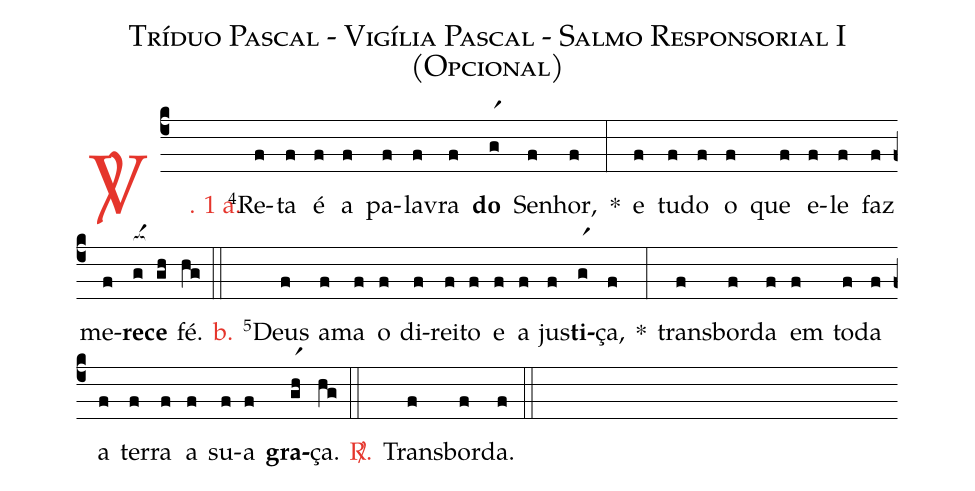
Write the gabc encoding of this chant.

name: Tríduo Pascal - Vigília Pascal - Salmo Responsorial I (Opcional);
%%
(c4)

<c><sp>V/</sp>. 1 a.</c>() <v>\VSup{4}</v>Re(f)ta(f) é(f) a(f) pa(f)la(f)vra(f) <b>do</b>(gr1) Se(f)nhor,(f) *(:)
e(f) tu(f)do(f) o(f) que(f) e(f)le(f) faz(f) me(f)<b>re</b>(g[ocba:1{])<b>ce</b>(gh[ocba:0}]) fé.(hg)

(::)

<nlba><c>b.</c>() <v>\VSup{5}</v>Deus</nlba>(f) a(f)ma(f) o(f) di(f)rei(f)to(f) e(f) a(f) jus(f)<b>ti</b>(gr1)ça,(f) *(:)
trans(f)bor(f)da(f) em(f) to(f)da(f) a(f) ter(f)ra(f) a(f) su(f)a(f) <b>gra</b>(gr1h)ça.(hg)

(::)

<nlba><c><sp>R/</sp>.</c>() Trans</nlba>(f)bor(f)da.(f)

(::)
